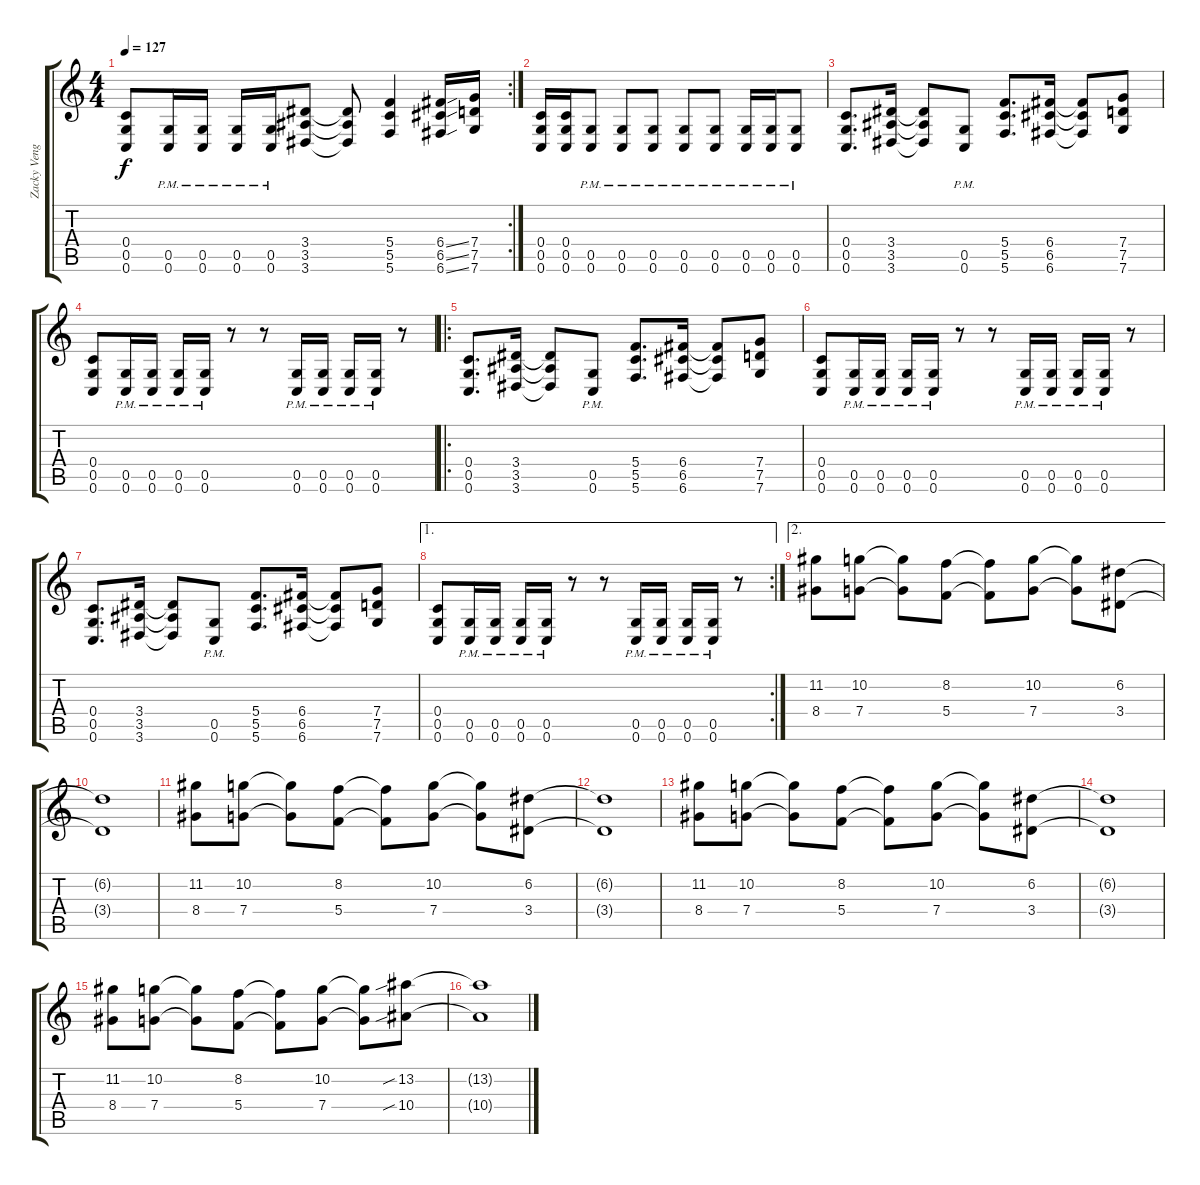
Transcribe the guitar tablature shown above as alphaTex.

\track ("Zacky Vengeance Copy" "Zacky Veng") {instrument distortionguitar}
\staff {score tabs}
\tuning (D4 A3 F3 C3 G2 C2) {hide}
\rc 2
\ts (4 4)
\tempo 127
\clef g2
\ks c
(0.4{t} 0.5{t} 0.6{t}).8{dy f} (0.5{pm} 0.6{pm}).16 (0.5{pm} 0.6{pm}).16 (0.5{pm} 0.6{pm}).16 (0.5{pm} 0.6{pm}).16 (3.4 3.5 3.6).8 (3.4{t} 3.5{t} 3.6{t}).8 (5.4 5.5 5.6).4 (6.4{ss} 6.5{ss} 6.6{ss}).16 (7.4 7.5 7.6).16 |
(0.4 0.5 0.6).16 (0.4 0.5 0.6).16 (0.5{pm} 0.6{pm}).8 (0.5{pm} 0.6{pm}).8 (0.5{pm} 0.6{pm}).8 (0.5{pm} 0.6{pm}).8 (0.5{pm} 0.6{pm}).8 (0.5{pm} 0.6{pm}).16 (0.5{pm} 0.6{pm}).16 (0.5{pm} 0.6{pm}).8 |
(0.4 0.5 0.6).8{d} (3.4 3.5 3.6).16 (3.4{t} 3.5{t} 3.6{t}).8 (0.5{pm} 0.6{pm}).8 (5.4 5.5 5.6).8{d} (6.4 6.5 6.6).16 (6.4{t} 6.5{t} 6.6{t}).8 (7.4 7.5 7.6).8 |
(0.4 0.5 0.6).8 (0.5{pm} 0.6{pm}).16 (0.5{pm} 0.6{pm}).16 (0.5{pm} 0.6{pm}).16 (0.5{pm} 0.6{pm}).16 r.8 r.8 (0.5{pm} 0.6{pm}).16 (0.5{pm} 0.6{pm}).16 (0.5{pm} 0.6{pm}).16 (0.5{pm} 0.6{pm}).16 r.8 |
\ro
(0.4 0.5 0.6).8{d} (3.4 3.5 3.6).16 (3.4{t} 3.5{t} 3.6{t}).8 (0.5{pm} 0.6{pm}).8 (5.4 5.5 5.6).8{d} (6.4 6.5 6.6).16 (6.4{t} 6.5{t} 6.6{t}).8 (7.4 7.5 7.6).8 |
(0.4 0.5 0.6).8 (0.5{pm} 0.6{pm}).16 (0.5{pm} 0.6{pm}).16 (0.5{pm} 0.6{pm}).16 (0.5{pm} 0.6{pm}).16 r.8 r.8 (0.5{pm} 0.6{pm}).16 (0.5{pm} 0.6{pm}).16 (0.5{pm} 0.6{pm}).16 (0.5{pm} 0.6{pm}).16 r.8 |
(0.4 0.5 0.6).8{d} (3.4 3.5 3.6).16 (3.4{t} 3.5{t} 3.6{t}).8 (0.5{pm} 0.6{pm}).8 (5.4 5.5 5.6).8{d} (6.4 6.5 6.6).16 (6.4{t} 6.5{t} 6.6{t}).8 (7.4 7.5 7.6).8 |
\ae 1
\rc 2
(0.4 0.5 0.6).8 (0.5{pm} 0.6{pm}).16 (0.5{pm} 0.6{pm}).16 (0.5{pm} 0.6{pm}).16 (0.5{pm} 0.6{pm}).16 r.8 r.8 (0.5{pm} 0.6{pm}).16 (0.5{pm} 0.6{pm}).16 (0.5{pm} 0.6{pm}).16 (0.5{pm} 0.6{pm}).16 r.8 |
\ae 2
(11.2 8.4).8 (10.2 7.4).8 (10.2{t} 7.4{t}).8 (8.2 5.4).8 (8.2{t} 5.4{t}).8 (10.2 7.4).8 (10.2{t} 7.4{t}).8 (6.2 3.4).8 |
(6.2{t} 3.4{t}).1 |
(11.2 8.4).8 (10.2 7.4).8 (10.2{t} 7.4{t}).8 (8.2 5.4).8 (8.2{t} 5.4{t}).8 (10.2 7.4).8 (10.2{t} 7.4{t}).8 (6.2 3.4).8 |
(6.2{t} 3.4{t}).1 |
(11.2 8.4).8 (10.2 7.4).8 (10.2{t} 7.4{t}).8 (8.2 5.4).8 (8.2{t} 5.4{t}).8 (10.2 7.4).8 (10.2{t} 7.4{t}).8 (6.2 3.4).8 |
(6.2{t} 3.4{t}).1 |
(11.2 8.4).8 (10.2 7.4).8 (10.2{t} 7.4{t}).8 (8.2 5.4).8 (8.2{t} 5.4{t}).8 (10.2 7.4).8 (10.2{t} 7.4{t}).8 (13.2{sib} 10.4{sib}).8 |
(13.2{t} 10.4{t}).1
